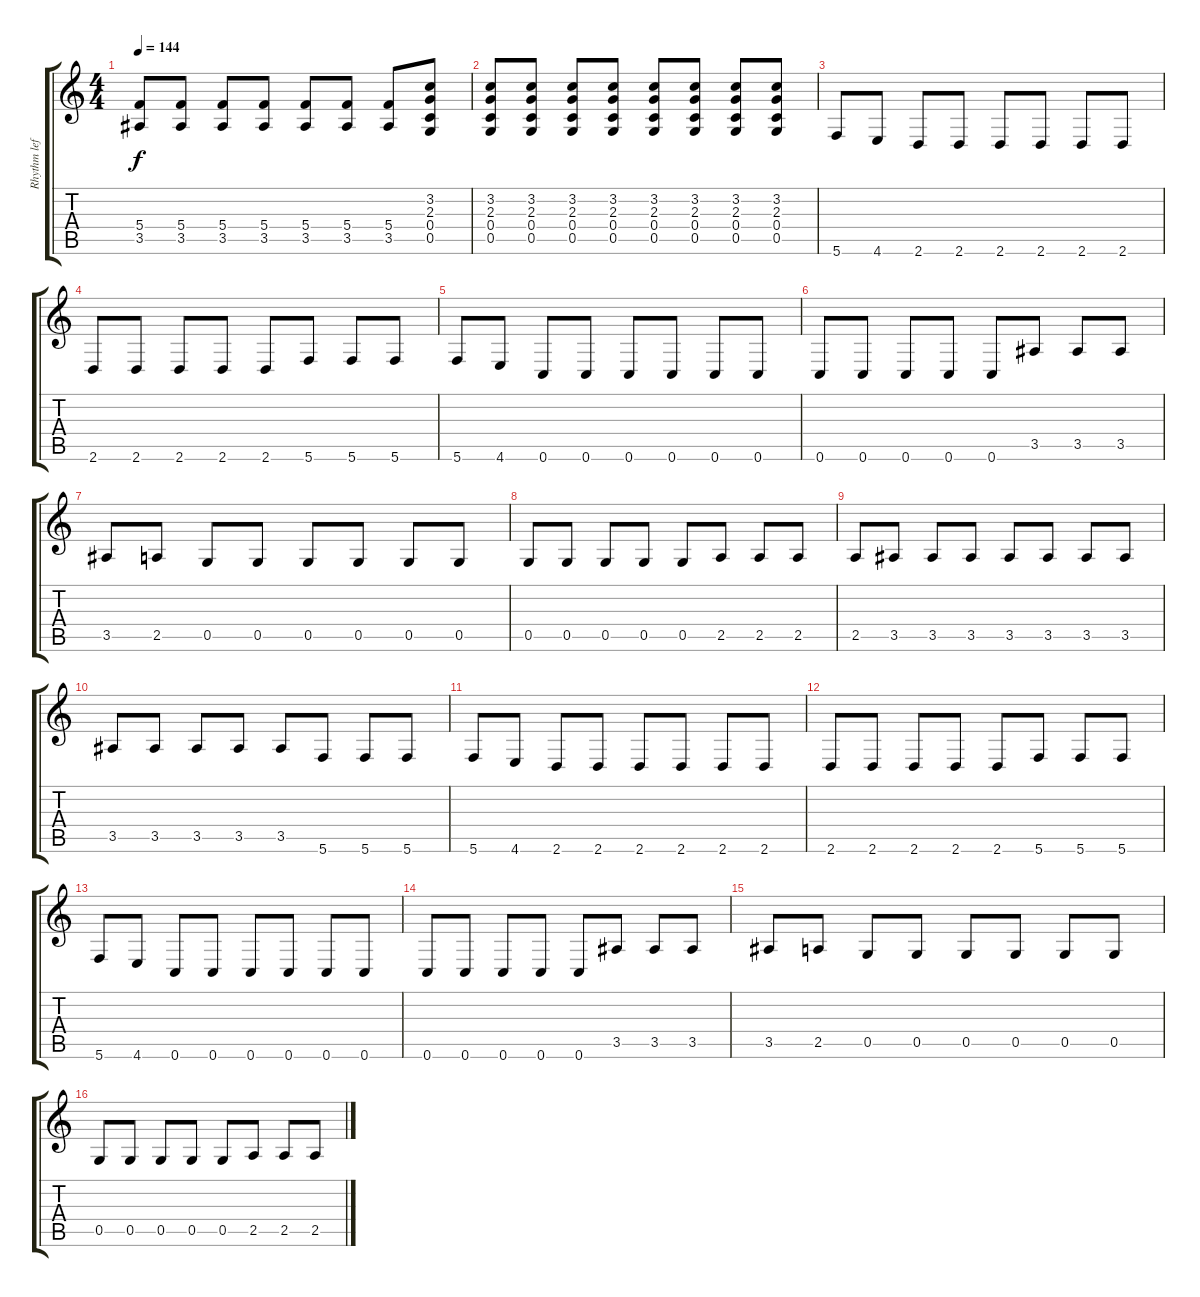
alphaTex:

\track ("Rhythm left" "Rhythm lef") {instrument distortionguitar}
\staff {score tabs}
\tuning (D4 A3 F3 C3 G2 C2) {hide}
\ts (4 4)
\tempo 144
\clef g2
\ks c
(5.4 3.5).8{dy f} (5.4 3.5).8 (5.4 3.5).8 (5.4 3.5).8 (5.4 3.5).8 (5.4 3.5).8 (5.4 3.5).8 (3.2 2.3 0.4 0.5).8 |
(3.2 2.3 0.4 0.5).8 (3.2 2.3 0.4 0.5).8 (3.2 2.3 0.4 0.5).8 (3.2 2.3 0.4 0.5).8 (3.2 2.3 0.4 0.5).8 (3.2 2.3 0.4 0.5).8 (3.2 2.3 0.4 0.5).8 (3.2 2.3 0.4 0.5).8 |
5.6.8 4.6.8 2.6.8 2.6.8 2.6.8 2.6.8 2.6.8 2.6.8 |
2.6.8 2.6.8 2.6.8 2.6.8 2.6.8 5.6.8 5.6.8 5.6.8 |
5.6.8 4.6.8 0.6.8 0.6.8 0.6.8 0.6.8 0.6.8 0.6.8 |
0.6.8 0.6.8 0.6.8 0.6.8 0.6.8 3.5.8 3.5.8 3.5.8 |
3.5.8 2.5.8 0.5.8 0.5.8 0.5.8 0.5.8 0.5.8 0.5.8 |
0.5.8 0.5.8 0.5.8 0.5.8 0.5.8 2.5.8 2.5.8 2.5.8 |
2.5.8 3.5.8 3.5.8 3.5.8 3.5.8 3.5.8 3.5.8 3.5.8 |
3.5.8 3.5.8 3.5.8 3.5.8 3.5.8 5.6.8 5.6.8 5.6.8 |
5.6.8 4.6.8 2.6.8 2.6.8 2.6.8 2.6.8 2.6.8 2.6.8 |
2.6.8 2.6.8 2.6.8 2.6.8 2.6.8 5.6.8 5.6.8 5.6.8 |
5.6.8 4.6.8 0.6.8 0.6.8 0.6.8 0.6.8 0.6.8 0.6.8 |
0.6.8 0.6.8 0.6.8 0.6.8 0.6.8 3.5.8 3.5.8 3.5.8 |
3.5.8 2.5.8 0.5.8 0.5.8 0.5.8 0.5.8 0.5.8 0.5.8 |
0.5.8 0.5.8 0.5.8 0.5.8 0.5.8 2.5.8 2.5.8 2.5.8
